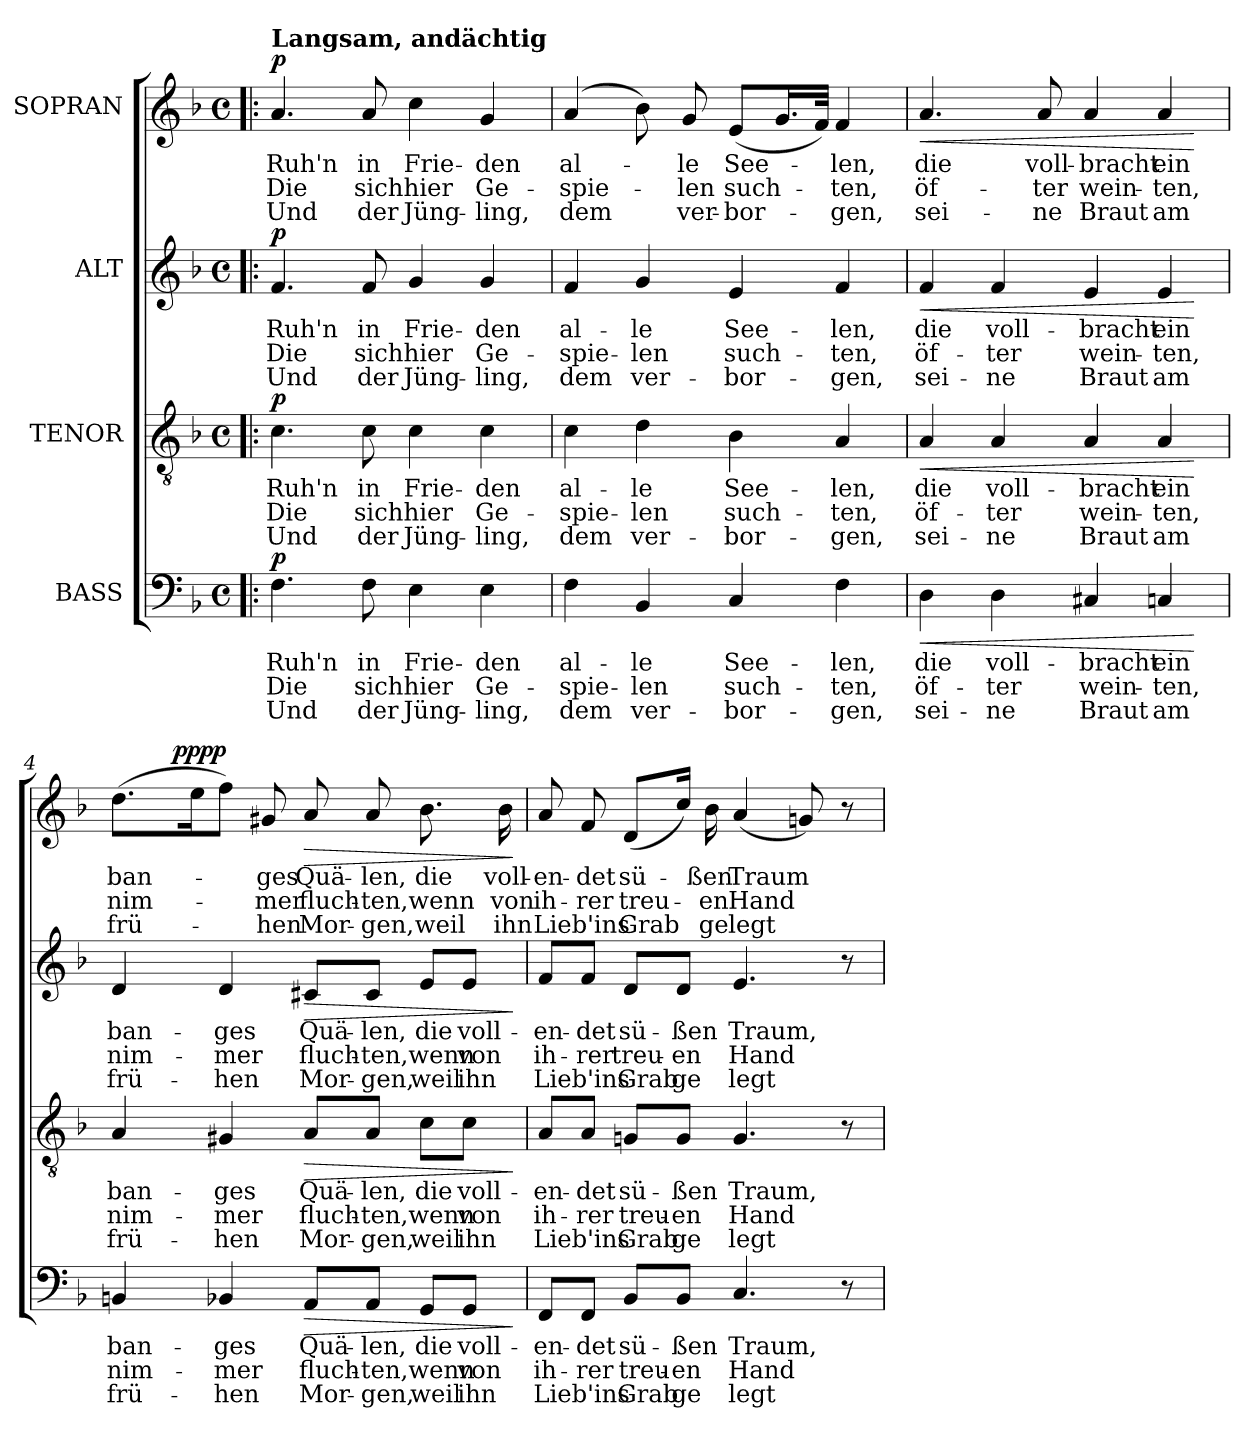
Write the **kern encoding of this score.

**kern	**text	**text	**text	**dynam	**kern	**text	**text	**text	**dynam	**kern	**text	**text	**text	**dynam	**kern	**text	**text	**text	**dynam
*part4	*part4	*part4	*part4	*part4	*part3	*part3	*part3	*part3	*part3	*part2	*part2	*part2	*part2	*part2	*part1	*part1	*part1	*part1	*part1
*staff4	*staff4	*staff4	*staff4	*staff4	*staff3	*staff3	*staff3	*staff3	*staff3	*staff2	*staff2	*staff2	*staff2	*staff2	*staff1	*staff1	*staff1	*staff1	*staff1
*I"BASS	*	*	*	*	*I"TENOR	*	*	*	*	*I"ALT	*	*	*	*	*I"SOPRAN	*	*	*	*
*clefF4	*	*	*	*	*clefGv2	*	*	*	*	*clefG2	*	*	*	*	*clefG2	*	*	*	*
*k[b-]	*	*	*	*	*k[b-]	*	*	*	*	*k[b-]	*	*	*	*	*k[b-]	*	*	*	*
*F:	*	*	*	*	*F:	*	*	*	*	*F:	*	*	*	*	*F:	*	*	*	*
*M4/4	*	*	*	*	*M4/4	*	*	*	*	*M4/4	*	*	*	*	*M4/4	*	*	*	*
*met(c)	*	*	*	*	*met(c)	*	*	*	*	*met(c)	*	*	*	*	*met(c)	*	*	*	*
=1!|:	=1!|:	=1!|:	=1!|:	=1!|:	=1!|:	=1!|:	=1!|:	=1!|:	=1!|:	=1!|:	=1!|:	=1!|:	=1!|:	=1!|:	=1!|:	=1!|:	=1!|:	=1!|:	=1!|:
!	!	!	!	!	!	!	!	!	!	!	!	!	!	!	!LO:TX:a:B:t=Langsam, andächtig	!	!	!	!
!	!LO:LY:b	!LO:LY:b	!LO:LY:b	!LO:DY:a	!	!LO:LY:b	!LO:LY:b	!LO:LY:b	!LO:DY:a	!	!LO:LY:b	!LO:LY:b	!LO:LY:b	!LO:DY:a	!	!LO:LY:b	!LO:LY:b	!LO:LY:b	!LO:DY:a
4.F\	Ruh'n	Die	Und	p	4.c\	Ruh'n	Die	Und	p	4.f/	Ruh'n	Die	Und	p	4.a/	Ruh'n	Die	Und	p
!	!LO:LY:b	!LO:LY:b	!LO:LY:b	!	!	!LO:LY:b	!LO:LY:b	!LO:LY:b	!	!	!LO:LY:b	!LO:LY:b	!LO:LY:b	!	!	!LO:LY:b	!LO:LY:b	!LO:LY:b	!
8F\	in	sich	der	.	8c\	in	sich	der	.	8f/	in	sich	der	.	8a/	in	sich	der	.
!	!LO:LY:b	!LO:LY:b	!LO:LY:b	!	!	!LO:LY:b	!LO:LY:b	!LO:LY:b	!	!	!LO:LY:b	!LO:LY:b	!LO:LY:b	!	!	!LO:LY:b	!LO:LY:b	!LO:LY:b	!
4E\	Frie-	hier	Jüng-	.	4c\	Frie-	hier	Jüng-	.	4g/	Frie-	hier	Jüng-	.	4cc\	Frie-	hier	Jüng-	.
!	!LO:LY:b	!LO:LY:b	!LO:LY:b	!	!	!LO:LY:b	!LO:LY:b	!LO:LY:b	!	!	!LO:LY:b	!LO:LY:b	!LO:LY:b	!	!	!LO:LY:b	!LO:LY:b	!LO:LY:b	!
4E\	-den	Ge-	-ling,	.	4c\	-den	Ge-	-ling,	.	4g/	-den	Ge-	-ling,	.	4g/	-den	Ge-	-ling,	.
=2	=2	=2	=2	=2	=2	=2	=2	=2	=2	=2	=2	=2	=2	=2	=2	=2	=2	=2	=2
!	!LO:LY:b	!LO:LY:b	!LO:LY:b	!	!	!LO:LY:b	!LO:LY:b	!LO:LY:b	!	!	!LO:LY:b	!LO:LY:b	!LO:LY:b	!	!	!LO:LY:b	!LO:LY:b	!LO:LY:b	!
4F\	al-	-spie-	dem	.	4c\	al-	-spie-	dem	.	4f/	al-	-spie-	dem	.	(4a/	al-	-spie-	dem	.
!	!LO:LY:b	!LO:LY:b	!LO:LY:b	!	!	!LO:LY:b	!LO:LY:b	!LO:LY:b	!	!	!LO:LY:b	!LO:LY:b	!LO:LY:b	!	!	!	!	!	!
4BB-/	-le	-len	ver-	.	4d\	-le	-len	ver-	.	4g/	-le	-len	ver-	.	8b-\)	.	.	.	.
!	!	!	!	!	!	!	!	!	!	!	!	!	!	!	!	!LO:LY:b	!LO:LY:b	!LO:LY:b	!
.	.	.	.	.	.	.	.	.	.	.	.	.	.	.	8g/	-le	-len	ver-	.
!	!LO:LY:b	!LO:LY:b	!LO:LY:b	!	!	!LO:LY:b	!LO:LY:b	!LO:LY:b	!	!	!LO:LY:b	!LO:LY:b	!LO:LY:b	!	!	!LO:LY:b	!LO:LY:b	!LO:LY:b	!
4C/	See-	such-	-bor-	.	4B-\	See-	such-	-bor-	.	4e/	See-	such-	-bor-	.	(<8e/L	See-	such-	-bor-	.
.	.	.	.	.	.	.	.	.	.	.	.	.	.	.	16.g/L	.	.	.	.
.	.	.	.	.	.	.	.	.	.	.	.	.	.	.	32f/JJk)	.	.	.	.
!	!LO:LY:b	!LO:LY:b	!LO:LY:b	!	!	!LO:LY:b	!LO:LY:b	!LO:LY:b	!	!	!LO:LY:b	!LO:LY:b	!LO:LY:b	!	!	!LO:LY:b	!LO:LY:b	!LO:LY:b	!
4F\	-len,	-ten,	-gen,	.	4A/	-len,	-ten,	-gen,	.	4f/	-len,	-ten,	-gen,	.	4f/	-len,	-ten,	-gen,	.
=3	=3	=3	=3	=3	=3	=3	=3	=3	=3	=3	=3	=3	=3	=3	=3	=3	=3	=3	=3
!	!LO:LY:b	!LO:LY:b	!LO:LY:b	!LO:HP:b	!	!LO:LY:b	!LO:LY:b	!LO:LY:b	!LO:HP:b	!	!LO:LY:b	!LO:LY:b	!LO:LY:b	!LO:HP:b	!	!LO:LY:b	!LO:LY:b	!LO:LY:b	!LO:HP:b
4D\	die	öf-	sei-	<	4A/	die	öf-	sei-	<	4f/	die	öf-	sei-	<	4.a/	die	öf-	sei-	<
!	!LO:LY:b	!LO:LY:b	!LO:LY:b	!	!	!LO:LY:b	!LO:LY:b	!LO:LY:b	!	!	!LO:LY:b	!LO:LY:b	!LO:LY:b	!	!	!	!	!	!
4D\	voll-	-ter	-ne	.	4A/	voll-	-ter	-ne	.	4f/	voll-	-ter	-ne	.	.	.	.	.	.
!	!	!	!	!	!	!	!	!	!	!	!	!	!	!	!	!LO:LY:b	!LO:LY:b	!LO:LY:b	!
.	.	.	.	.	.	.	.	.	.	.	.	.	.	.	8a/	voll-	-ter	-ne	.
!	!LO:LY:b	!LO:LY:b	!LO:LY:b	!	!	!LO:LY:b	!LO:LY:b	!LO:LY:b	!	!	!LO:LY:b	!LO:LY:b	!LO:LY:b	!	!	!LO:LY:b	!LO:LY:b	!LO:LY:b	!
4C#X/	-bracht	wein-	Braut	.	4A/	-bracht	wein-	Braut	.	4e/	-bracht	wein-	Braut	.	4a/	-bracht	wein-	Braut	.
!	!LO:LY:b	!LO:LY:b	!LO:LY:b	!	!	!LO:LY:b	!LO:LY:b	!LO:LY:b	!	!	!LO:LY:b	!LO:LY:b	!LO:LY:b	!	!	!LO:LY:b	!LO:LY:b	!LO:LY:b	!
4Cn/	ein	-ten,	am	.	4A/	ein	-ten,	am	.	4e/	ein	-ten,	am	.	4a/	ein	-ten,	am	.
.	.	.	.	[	.	.	.	.	[	.	.	.	.	[	.	.	.	.	[
!!LO:LB:g=z
=4	=4	=4	=4	=4	=4	=4	=4	=4	=4	=4	=4	=4	=4	=4	=4	=4	=4	=4	=4
!	!LO:LY:b	!LO:LY:b	!LO:LY:b	!	!	!LO:LY:b	!LO:LY:b	!LO:LY:b	!	!	!LO:LY:b	!LO:LY:b	!LO:LY:b	!	!	!LO:LY:b	!LO:LY:b	!LO:LY:b	!
*	*	*	*	*	*	*	*	*	*	*	*	*	*	*	*^	*	*	*	*
4BBn/	ban-	nim-	frü-	.	4A/	ban-	nim-	frü-	.	4d/	ban-	nim-	frü-	.	(>8.dd\L	8ryy	ban-	nim-	frü-	.
.	.	.	.	.	.	.	.	.	.	.	.	.	.	.	.	32ryy	.	.	.	.
!	!	!	!	!	!	!	!	!	!	!	!	!	!	!	!	!	!	!	!	!LO:DY:b
.	.	.	.	.	.	.	.	.	.	.	.	.	.	.	.	2ryy	.	.	.	pppp
.	.	.	.	.	.	.	.	.	.	.	.	.	.	.	16ee\k	.	.	.	.	.
!	!LO:LY:b	!LO:LY:b	!LO:LY:b	!	!	!LO:LY:b	!LO:LY:b	!LO:LY:b	!	!	!LO:LY:b	!LO:LY:b	!LO:LY:b	!	!	!	!	!	!	!
4BB-X/	-ges	-mer	-hen	.	4G#X/	-ges	-mer	-hen	.	4d/	-ges	-mer	-hen	.	8ff\J)	.	.	.	.	.
!	!	!	!	!	!	!	!	!	!	!	!	!	!	!	!	!	!LO:LY:b	!LO:LY:b	!LO:LY:b	!
.	.	.	.	.	.	.	.	.	.	.	.	.	.	.	8g#X/	.	-ges	-mer	-hen	.
!	!LO:LY:b	!LO:LY:b	!LO:LY:b	!LO:HP:b	!	!LO:LY:b	!LO:LY:b	!LO:LY:b	!LO:HP:b	!	!LO:LY:b	!LO:LY:b	!LO:LY:b	!LO:HP:b	!	!	!LO:LY:b	!LO:LY:b	!LO:LY:b	!LO:HP:b
8AA/L	Quä-	fluch-	Mor-	>	8A/L	Quä-	fluch-	Mor-	>	8c#X/L	Quä-	fluch-	Mor-	>	8a/	.	Quä-	fluch-	Mor-	>
!	!LO:LY:b	!LO:LY:b	!LO:LY:b	!	!	!LO:LY:b	!LO:LY:b	!LO:LY:b	!	!	!LO:LY:b	!LO:LY:b	!LO:LY:b	!	!	!	!LO:LY:b	!LO:LY:b	!LO:LY:b	!
8AA/J	-len,	-ten,wenn	-gen,	.	8A/J	-len,	-ten,wenn	-gen,	.	8c#/J	-len,	-ten,wenn	-gen,	.	8a/	.	-len,	-ten,wenn	-gen,	.
.	.	.	.	.	.	.	.	.	.	.	.	.	.	.	.	4ryy	.	.	.	.
!	!LO:LY:b	!	!LO:LY:b	!	!	!LO:LY:b	!	!LO:LY:b	!	!	!LO:LY:b	!	!LO:LY:b	!	!	!	!LO:LY:b	!	!LO:LY:b	!
8GG/L	die	.	weil	.	8c\L	die	.	weil	.	8e/L	die	.	weil	.	8.b-\	.	die	.	weil	.
!	!LO:LY:b	!LO:LY:b	!LO:LY:b	!	!	!LO:LY:b	!LO:LY:b	!LO:LY:b	!	!	!LO:LY:b	!LO:LY:b	!LO:LY:b	!	!	!	!	!	!	!
8GG/J	voll-	von	ihn	.	8c\J	voll-	von	ihn	.	8e/J	voll-	von	ihn	.	.	.	.	.	.	.
.	.	.	.	.	.	.	.	.	.	.	.	.	.	.	.	16.ryy	.	.	.	.
!	!	!	!	!	!	!	!	!	!	!	!	!	!	!	!	!	!LO:LY:b	!LO:LY:b	!LO:LY:b	!
.	.	.	.	.	.	.	.	.	.	.	.	.	.	.	16b-\	.	voll-	von	ihn	.
.	.	.	.	]	.	.	.	.	]	.	.	.	.	]	.	.	.	.	.	]
=5	=5	=5	=5	=5	=5	=5	=5	=5	=5	=5	=5	=5	=5	=5	=5	=5	=5	=5	=5	=5
!	!LO:LY:b	!LO:LY:b	!LO:LY:b	!	!	!LO:LY:b	!LO:LY:b	!LO:LY:b	!	!	!LO:LY:b	!LO:LY:b	!LO:LY:b	!	!	!	!LO:LY:b	!LO:LY:b	!LO:LY:b	!
*	*	*	*	*	*	*	*	*	*	*	*	*	*	*	*v	*v	*	*	*	*
8FF/L	-en-	ih-	Lieb'ins	.	8A/L	-en-	ih-	Lieb'ins	.	8f/L	-en-	ih-	Lieb'ins	.	8a/	-en-	ih-	Lieb'ins	.
!	!LO:LY:b	!LO:LY:b	!	!	!	!LO:LY:b	!LO:LY:b	!	!	!	!LO:LY:b	!LO:LY:b	!	!	!	!LO:LY:b	!LO:LY:b	!	!
8FF/J	-det	-rer	.	.	8A/J	-det	-rer	.	.	8f/J	-det	-rer	.	.	8f/	-det	-rer	.	.
!	!LO:LY:b:rj	!LO:LY:b:rj	!LO:LY:b:rj	!	!	!LO:LY:b	!LO:LY:b	!LO:LY:b	!	!	!LO:LY:b	!LO:LY:b	!LO:LY:b	!	!	!LO:LY:b	!LO:LY:b	!LO:LY:b	!
8BB-/L	sü-	treu-	Grab	.	8Gn/L	sü-	treu-	Grab	.	8d/L	sü-	treu-	Grab	.	(<8d/L	sü-	treu-	Grab	.
!	!LO:LY:b	!LO:LY:b	!LO:LY:b	!	!	!LO:LY:b	!LO:LY:b	!LO:LY:b	!	!	!LO:LY:b	!LO:LY:b	!LO:LY:b	!	!	!	!	!	!
8BB-/J	-ßen	-en	ge	.	8G/J	-ßen	-en	ge	.	8d/J	-ßen	-en	ge	.	16cc/Jk)	.	.	.	.
!	!	!	!	!	!	!	!	!	!	!	!	!	!	!	!	!LO:LY:b	!LO:LY:b	!LO:LY:b	!
.	.	.	.	.	.	.	.	.	.	.	.	.	.	.	16b-\	-ßen	-en	ge	.
!	!LO:LY:b	!LO:LY:b	!LO:LY:b	!	!	!LO:LY:b	!LO:LY:b	!LO:LY:b	!	!	!LO:LY:b	!LO:LY:b	!LO:LY:b	!	!	!LO:LY:b	!LO:LY:b	!LO:LY:b	!
4.C/	Traum,	Hand	legt	.	4.G/	Traum,	Hand	legt	.	4.e/	Traum,	Hand	legt	.	(<4a/	Traum	Hand	legt	.
.	.	.	.	.	.	.	.	.	.	.	.	.	.	.	8gn/)	.	.	.	.
8r	.	.	.	.	8r	.	.	.	.	8r	.	.	.	.	8r	.	.	.	.
=	=	=	=	=	=	=	=	=	=	=	=	=	=	=	=	=	=	=	=
*-	*-	*-	*-	*-	*-	*-	*-	*-	*-	*-	*-	*-	*-	*-	*-	*-	*-	*-	*-
